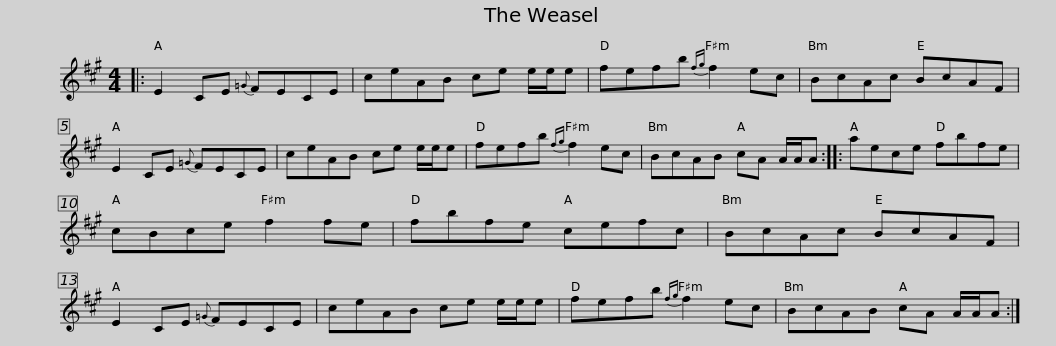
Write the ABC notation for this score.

X:1
L:1/8
M:4/4
I:linebreak $
K:A
V:1 treble
V:1
|: E2 CE{=G} FECE | ceAB ce e/e/e | fefb{fg} f2 ec | BcAc BcAF | E2 CE{=G} FECE |$ %5
 ceAB ce e/e/e | fefb{fg} f2 ec | BcAB cA A/A/A :: aece fbfe | cBce f2 fe |$ %10
 fbfe cefc | BcAc BcAF | E2 CE{=G} FECE | ceAB ce e/e/e | fefb{fg} f2 ec |$ %15
 BcAB cA A/A/A :| %16
